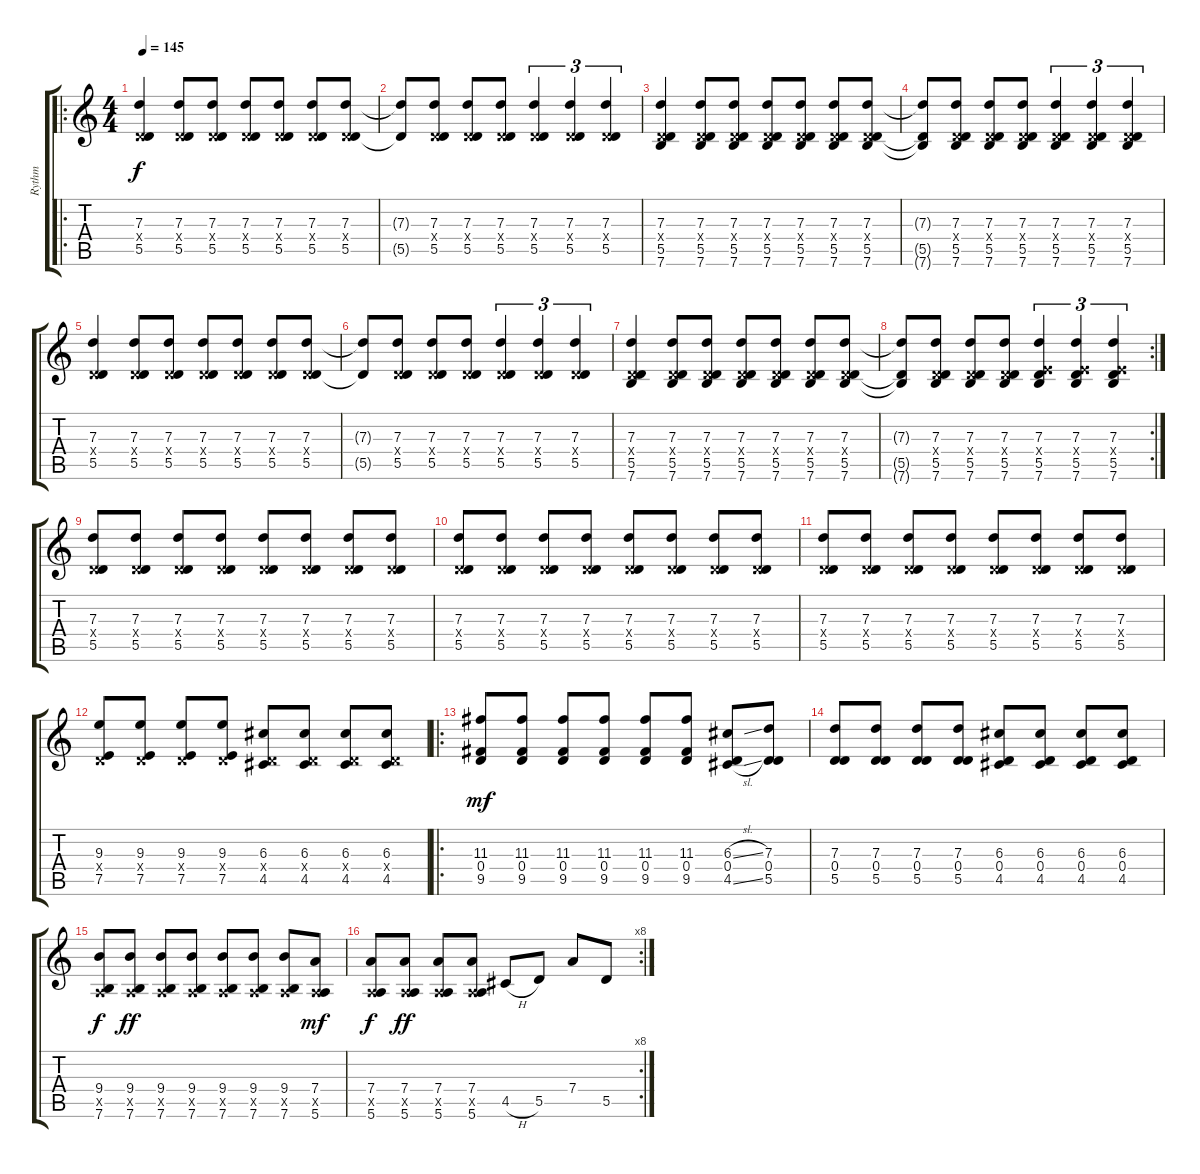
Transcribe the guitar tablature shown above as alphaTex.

\track ("Rythm" "Rythm") {instrument distortionguitar}
\staff {score tabs}
\tuning (E4 B3 G3 D3 A2 E2) {hide}
\ro
\ts (4 4)
\tempo 145
\clef g2
\ks c
(7.3 0.4{x} 5.5).4{dy f volume 12 instrument distortionguitar} (7.3 0.4{x} 5.5).8 (7.3 0.4{x} 5.5).8 (7.3 0.4{x} 5.5).8 (7.3 0.4{x} 5.5).8 (7.3 0.4{x} 5.5).8 (7.3 0.4{x} 5.5).8 |
(7.3{t} 5.5{t}).8 (7.3 0.4{x} 5.5).8 (7.3 0.4{x} 5.5).8 (7.3 0.4{x} 5.5).8 (7.3 0.4{x} 5.5).4{tu (3 2)} (7.3 0.4{x} 5.5).4{tu (3 2)} (7.3 0.4{x} 5.5).4{tu (3 2)} |
(7.3 0.4{x} 5.5 7.6).4 (7.3 0.4{x} 5.5 7.6).8 (7.3 0.4{x} 5.5 7.6).8 (7.3 0.4{x} 5.5 7.6).8 (7.3 0.4{x} 5.5 7.6).8 (7.3 0.4{x} 5.5 7.6).8 (7.3 0.4{x} 5.5 7.6).8 |
(7.3{t} 5.5{t} 7.6{t}).8 (7.3 0.4{x} 5.5 7.6).8 (7.3 0.4{x} 5.5 7.6).8 (7.3 0.4{x} 5.5 7.6).8 (7.3 0.4{x} 5.5 7.6).4{tu (3 2)} (7.3 0.4{x} 5.5 7.6).4{tu (3 2)} (7.3 0.4{x} 5.5 7.6).4{tu (3 2)} |
(7.3 0.4{x} 5.5).4 (7.3 0.4{x} 5.5).8 (7.3 0.4{x} 5.5).8 (7.3 0.4{x} 5.5).8 (7.3 0.4{x} 5.5).8 (7.3 0.4{x} 5.5).8 (7.3 0.4{x} 5.5).8 |
(7.3{t} 5.5{t}).8 (7.3 0.4{x} 5.5).8 (7.3 0.4{x} 5.5).8 (7.3 0.4{x} 5.5).8 (7.3 0.4{x} 5.5).4{tu (3 2)} (7.3 0.4{x} 5.5).4{tu (3 2)} (7.3 0.4{x} 5.5).4{tu (3 2)} |
(7.3 0.4{x} 5.5 7.6).4 (7.3 0.4{x} 5.5 7.6).8 (7.3 0.4{x} 5.5 7.6).8 (7.3 0.4{x} 5.5 7.6).8 (7.3 0.4{x} 5.5 7.6).8 (7.3 0.4{x} 5.5 7.6).8 (7.3 0.4{x} 5.5 7.6).8 |
\rc 2
(7.3{t} 5.5{t} 7.6{t}).8 (7.3 0.4{x} 5.5 7.6).8 (7.3 0.4{x} 5.5 7.6).8 (7.3 0.4{x} 5.5 7.6).8 (7.3 2.4{x} 5.5 7.6).4{tu (3 2)} (7.3 2.4{x} 5.5 7.6).4{tu (3 2)} (7.3 2.4{x} 5.5 7.6).4{tu (3 2)} |
(7.3 0.4{x} 5.5).8 (7.3 0.4{x} 5.5).8 (7.3 0.4{x} 5.5).8 (7.3 0.4{x} 5.5).8 (7.3 0.4{x} 5.5).8 (7.3 0.4{x} 5.5).8 (7.3 0.4{x} 5.5).8 (7.3 0.4{x} 5.5).8 |
(7.3 0.4{x} 5.5).8 (7.3 0.4{x} 5.5).8 (7.3 0.4{x} 5.5).8 (7.3 0.4{x} 5.5).8 (7.3 0.4{x} 5.5).8 (7.3 0.4{x} 5.5).8 (7.3 0.4{x} 5.5).8 (7.3 0.4{x} 5.5).8 |
(7.3 0.4{x} 5.5).8 (7.3 0.4{x} 5.5).8 (7.3 0.4{x} 5.5).8 (7.3 0.4{x} 5.5).8 (7.3 0.4{x} 5.5).8 (7.3 0.4{x} 5.5).8 (7.3 0.4{x} 5.5).8 (7.3 0.4{x} 5.5).8 |
(9.3 0.4{x} 7.5).8 (9.3 0.4{x} 7.5).8 (9.3 0.4{x} 7.5).8 (9.3 0.4{x} 7.5).8 (6.3 0.4{x} 4.5).8 (6.3 0.4{x} 4.5).8 (6.3 0.4{x} 4.5).8 (6.3 0.4{x} 4.5).8 |
\ro
(11.3 0.4 9.5).8{dy mf} (11.3 0.4 9.5).8 (11.3 0.4 9.5).8 (11.3 0.4 9.5).8 (11.3 0.4 9.5).8 (11.3 0.4 9.5).8 (6.3{sl} 0.4 4.5{sl}).8 (7.3 0.4 5.5).8 |
(7.3 0.4 5.5).8 (7.3 0.4 5.5).8 (7.3 0.4 5.5).8 (7.3 0.4 5.5).8 (6.3 0.4 4.5).8 (6.3 0.4 4.5).8 (6.3 0.4 4.5).8 (6.3 0.4 4.5).8 |
(9.4 0.5{x} 7.6).8{dy f} (9.4 0.5{x} 7.6).8{dy ff} (9.4 0.5{x} 7.6).8 (9.4 0.5{x} 7.6).8 (9.4 0.5{x} 7.6).8 (9.4 0.5{x} 7.6).8 (9.4 0.5{x} 7.6).8 (7.4 0.5{x} 5.6).8{dy mf} |
\rc 8
(7.4 0.5{x} 5.6).8{dy f} (7.4 0.5{x} 5.6).8{dy ff} (7.4 0.5{x} 5.6).8 (7.4 0.5{x} 5.6).8 4.5{h}.8 5.5.8 7.4.8 5.5.8
